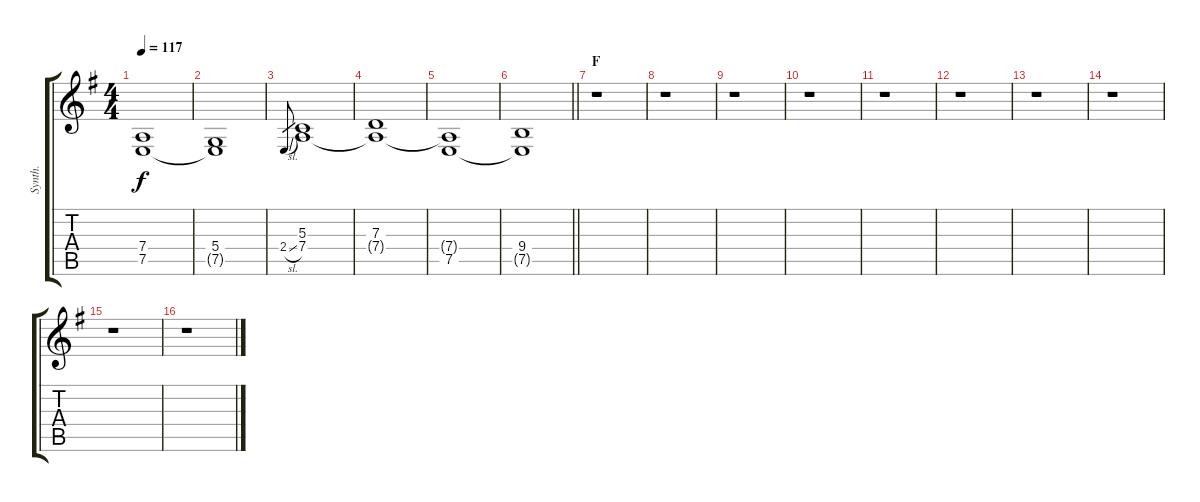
\track ("Synth." "Synth.") {instrument churchorgan}
\staff {score tabs}
\tuning (E4 B3 G3 D3 A2 E2) {hide}
\ts (4 4)
\tempo 117
\clef g2
\ks eminor
(7.4{t} 7.5).1{dy f} |
(5.4 7.5{t}).1 |
2.4{sl}.8{gr} (5.3 7.4).1 |
(7.3 7.4{t}).1 |
(7.4{t} 7.5).1 |
\barLineRight lightlight
(9.4 7.5{t}).1{volume 0} |
\section ("" "F")
r.1 |
r.1 |
r.1 |
r.1 |
r.1 |
r.1 |
r.1 |
r.1 |
r.1 |
r.1
